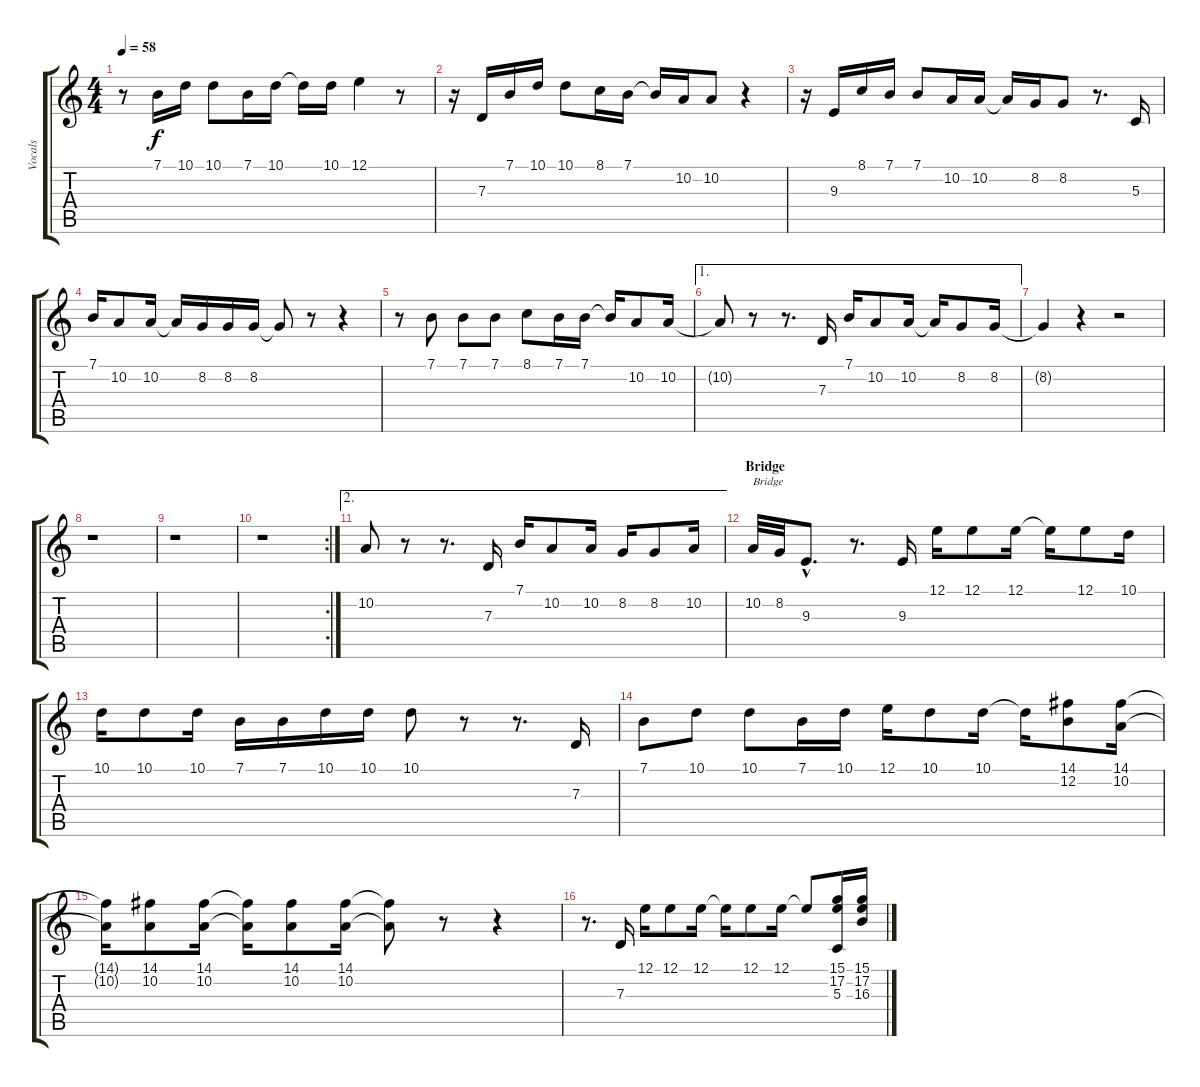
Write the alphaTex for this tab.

\track ("Vocals" "Vocals") {instrument cello}
\staff {score tabs}
\tuning (E4 B3 G3 D3 A2 E2) {hide}
\ts (4 4)
\tempo 58
\clef g2
\ks c
r.8{dy f} 7.1.16 10.1.16 10.1.8 7.1.16 10.1.16 10.1{t}.16 10.1.16 12.1.4 r.8 |
r.16 7.3.16 7.1.16 10.1.16 10.1.8 8.1.16 7.1.16 7.1{t}.16 10.2.16 10.2.8 r.4 |
r.16 9.3.16 8.1.16 7.1.16 7.1.8 10.2.16 10.2.16 10.2{t}.16 8.2.16 8.2.8 r.8{d} 5.3.16 |
7.1.16 10.2.8 10.2.16 10.2{t}.16 8.2.16 8.2.16 8.2.16 8.2{t}.8 r.8 r.4 |
r.8 7.1.8 7.1.8 7.1.8 8.1.8 7.1.16 7.1.16 7.1{t}.16 10.2.8 10.2.16 |
\ae 1
10.2{t}.8 r.8 r.8{d} 7.3.16 7.1.16 10.2.8 10.2.16 10.2{t}.16 8.2.8 8.2.16 |
8.2{t}.4 r.4 r.2 |
r.1 |
r.1 |
\rc 2
r.1 |
\ae 2
10.2.8 r.8 r.8{d} 7.3.16 7.1.16 10.2.8 10.2.16 8.2.16 8.2.8 10.2.16 |
\section ("" "Bridge")
10.2.32{txt "Bridge"} 8.2.32 9.3{hac}.8{d} r.8{d} 9.3.16 12.1.16 12.1.8 12.1.16 12.1{t}.16 12.1.8 10.1.16 |
10.1.16 10.1.8 10.1.16 7.1.16 7.1.16 10.1.16 10.1.16 10.1.8 r.8 r.8{d} 7.3.16 |
7.1.8 10.1.8 10.1.8 7.1.16 10.1.16 12.1.16 10.1.8 10.1.16 10.1{t}.16 (14.1 12.2).8 (14.1 10.2).16 |
(14.1{t} 10.2{t}).16 (14.1 10.2).8 (14.1 10.2).16 (14.1{t} 10.2{t}).16 (14.1 10.2).8 (14.1 10.2).16 (14.1{t} 10.2{t}).8 r.8 r.4 |
r.8{d} 7.3.16 12.1.16 12.1.8 12.1.16 12.1{t}.16 12.1.8 12.1.16 12.1{t}.8 (15.1 17.2 5.3).16 (15.1 17.2 16.3).16
